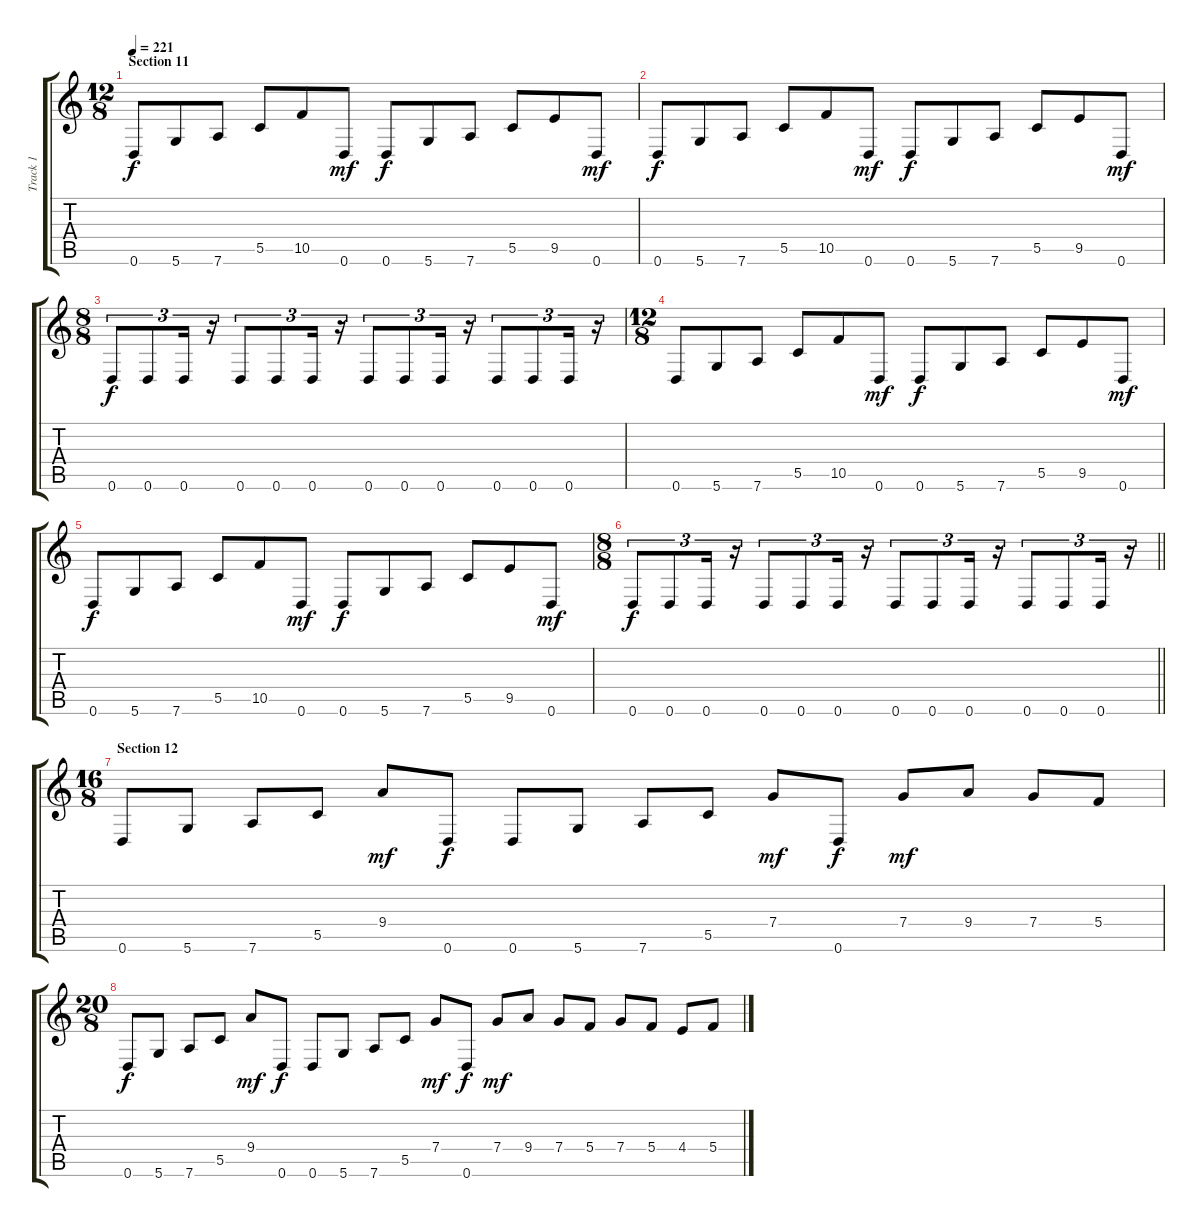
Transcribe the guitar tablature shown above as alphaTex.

\track ("Track 1" "Track 1") {instrument distortionguitar}
\staff {score tabs}
\tuning (D4 A3 F3 C3 G2 D2) {hide}
\ts (12 8)
\section ("" "Section 11")
\tempo 221
\clef g2
\ks c
0.6.8{dy f} 5.6.8 7.6.8 5.5.8 10.5.8 0.6.8{dy mf} 0.6.8{dy f} 5.6.8 7.6.8 5.5.8 9.5.8 0.6.8{dy mf} |
0.6.8{dy f} 5.6.8 7.6.8 5.5.8 10.5.8 0.6.8{dy mf} 0.6.8{dy f} 5.6.8 7.6.8 5.5.8 9.5.8 0.6.8{dy mf} |
\ts (8 8)
0.6.8{tu (3 2) dy f} 0.6.8{tu (3 2)} 0.6.16{tu (3 2)} r.16{tu (3 2)} 0.6.8{tu (3 2)} 0.6.8{tu (3 2)} 0.6.16{tu (3 2)} r.16{tu (3 2)} 0.6.8{tu (3 2)} 0.6.8{tu (3 2)} 0.6.16{tu (3 2)} r.16{tu (3 2)} 0.6.8{tu (3 2)} 0.6.8{tu (3 2)} 0.6.16{tu (3 2)} r.16{tu (3 2)} |
\ts (12 8)
0.6.8 5.6.8 7.6.8 5.5.8 10.5.8 0.6.8{dy mf} 0.6.8{dy f} 5.6.8 7.6.8 5.5.8 9.5.8 0.6.8{dy mf} |
0.6.8{dy f} 5.6.8 7.6.8 5.5.8 10.5.8 0.6.8{dy mf} 0.6.8{dy f} 5.6.8 7.6.8 5.5.8 9.5.8 0.6.8{dy mf} |
\ts (8 8)
\barLineRight lightlight
0.6.8{tu (3 2) dy f} 0.6.8{tu (3 2)} 0.6.16{tu (3 2)} r.16{tu (3 2)} 0.6.8{tu (3 2)} 0.6.8{tu (3 2)} 0.6.16{tu (3 2)} r.16{tu (3 2)} 0.6.8{tu (3 2)} 0.6.8{tu (3 2)} 0.6.16{tu (3 2)} r.16{tu (3 2)} 0.6.8{tu (3 2)} 0.6.8{tu (3 2)} 0.6.16{tu (3 2)} r.16{tu (3 2)} |
\ts (16 8)
\section ("" "Section 12")
0.6.8 5.6.8 7.6.8 5.5.8 9.4.8{dy mf} 0.6.8{dy f} 0.6.8 5.6.8 7.6.8 5.5.8 7.4.8{dy mf} 0.6.8{dy f} 7.4.8{dy mf} 9.4.8 7.4.8 5.4.8 |
\ts (20 8)
0.6.8{dy f} 5.6.8 7.6.8 5.5.8 9.4.8{dy mf} 0.6.8{dy f} 0.6.8 5.6.8 7.6.8 5.5.8 7.4.8{dy mf} 0.6.8{dy f} 7.4.8{dy mf} 9.4.8 7.4.8 5.4.8 7.4.8 5.4.8 4.4.8 5.4.8
